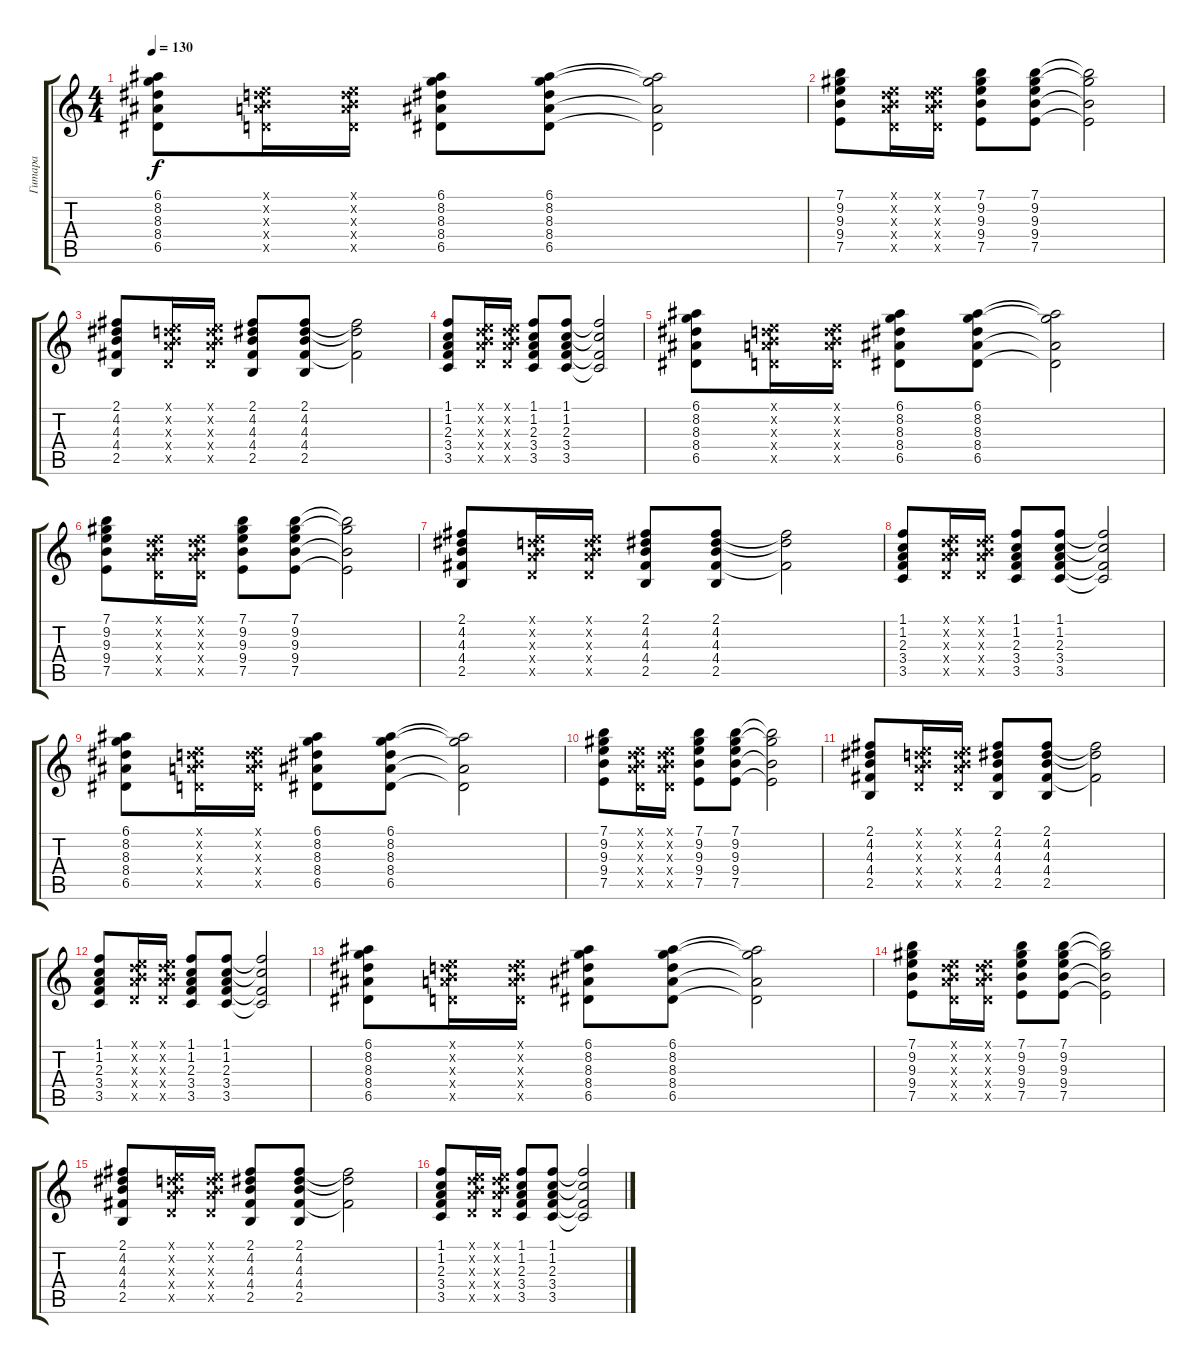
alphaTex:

\track ("Гитара" "Гитара") {instrument electricguitarclean}
\staff {score tabs}
\tuning (E4 B3 G3 D3 A2 E2) {hide}
\ts (4 4)
\tempo 130
\clef g2
\ks c
(6.1 8.2 8.3 8.4 6.5).8{dy f} (0.1{x} 0.2{x} 7.3{x} 7.4{x} 5.5{x}).16 (0.1{x} 0.2{x} 7.3{x} 7.4{x} 5.5{x}).16 (6.1 8.2 8.3 8.4 6.5).8 (6.1 8.2 8.3 8.4 6.5).8 (6.1{t} 8.2{t} 8.4{t} 6.5{t}).2 |
(7.1 9.2 9.3 9.4 7.5).8 (0.1{x} 0.2{x} 7.3{x} 7.4{x} 5.5{x}).16 (0.1{x} 0.2{x} 7.3{x} 7.4{x} 5.5{x}).16 (7.1 9.2 9.3 9.4 7.5).8 (7.1 9.2 9.3 9.4 7.5).8 (7.1{t} 9.2{t} 9.4{t} 7.5{t}).2 |
(2.1 4.2 4.3 4.4 2.5).8 (0.1{x} 0.2{x} 7.3{x} 7.4{x} 5.5{x}).16 (0.1{x} 0.2{x} 7.3{x} 7.4{x} 5.5{x}).16 (2.1 4.2 4.3 4.4 2.5).8 (2.1 4.2 4.3 4.4 2.5).8 (2.1{t} 4.2{t} 4.4{t}).2 |
(1.1 1.2 2.3 3.4 3.5).8 (0.1{x} 0.2{x} 7.3{x} 7.4{x} 5.5{x}).16 (0.1{x} 0.2{x} 7.3{x} 7.4{x} 5.5{x}).16 (1.1 1.2 2.3 3.4 3.5).8 (1.1 1.2 2.3 3.4 3.5).8 (1.1{t} 1.2{t} 3.4{t} 3.5{t}).2 |
(6.1 8.2 8.3 8.4 6.5).8 (0.1{x} 0.2{x} 7.3{x} 7.4{x} 5.5{x}).16 (0.1{x} 0.2{x} 7.3{x} 7.4{x} 5.5{x}).16 (6.1 8.2 8.3 8.4 6.5).8 (6.1 8.2 8.3 8.4 6.5).8 (6.1{t} 8.2{t} 8.4{t} 6.5{t}).2 |
(7.1 9.2 9.3 9.4 7.5).8 (0.1{x} 0.2{x} 7.3{x} 7.4{x} 5.5{x}).16 (0.1{x} 0.2{x} 7.3{x} 7.4{x} 5.5{x}).16 (7.1 9.2 9.3 9.4 7.5).8 (7.1 9.2 9.3 9.4 7.5).8 (7.1{t} 9.2{t} 9.4{t} 7.5{t}).2 |
(2.1 4.2 4.3 4.4 2.5).8 (0.1{x} 0.2{x} 7.3{x} 7.4{x} 5.5{x}).16 (0.1{x} 0.2{x} 7.3{x} 7.4{x} 5.5{x}).16 (2.1 4.2 4.3 4.4 2.5).8 (2.1 4.2 4.3 4.4 2.5).8 (2.1{t} 4.2{t} 4.4{t}).2 |
(1.1 1.2 2.3 3.4 3.5).8 (0.1{x} 0.2{x} 7.3{x} 7.4{x} 5.5{x}).16 (0.1{x} 0.2{x} 7.3{x} 7.4{x} 5.5{x}).16 (1.1 1.2 2.3 3.4 3.5).8 (1.1 1.2 2.3 3.4 3.5).8 (1.1{t} 1.2{t} 3.4{t} 3.5{t}).2 |
(6.1 8.2 8.3 8.4 6.5).8 (0.1{x} 0.2{x} 7.3{x} 7.4{x} 5.5{x}).16 (0.1{x} 0.2{x} 7.3{x} 7.4{x} 5.5{x}).16 (6.1 8.2 8.3 8.4 6.5).8 (6.1 8.2 8.3 8.4 6.5).8 (6.1{t} 8.2{t} 8.4{t} 6.5{t}).2 |
(7.1 9.2 9.3 9.4 7.5).8 (0.1{x} 0.2{x} 7.3{x} 7.4{x} 5.5{x}).16 (0.1{x} 0.2{x} 7.3{x} 7.4{x} 5.5{x}).16 (7.1 9.2 9.3 9.4 7.5).8 (7.1 9.2 9.3 9.4 7.5).8 (7.1{t} 9.2{t} 9.4{t} 7.5{t}).2 |
(2.1 4.2 4.3 4.4 2.5).8 (0.1{x} 0.2{x} 7.3{x} 7.4{x} 5.5{x}).16 (0.1{x} 0.2{x} 7.3{x} 7.4{x} 5.5{x}).16 (2.1 4.2 4.3 4.4 2.5).8 (2.1 4.2 4.3 4.4 2.5).8 (2.1{t} 4.2{t} 4.4{t}).2 |
(1.1 1.2 2.3 3.4 3.5).8 (0.1{x} 0.2{x} 7.3{x} 7.4{x} 5.5{x}).16 (0.1{x} 0.2{x} 7.3{x} 7.4{x} 5.5{x}).16 (1.1 1.2 2.3 3.4 3.5).8 (1.1 1.2 2.3 3.4 3.5).8 (1.1{t} 1.2{t} 3.4{t} 3.5{t}).2 |
(6.1 8.2 8.3 8.4 6.5).8 (0.1{x} 0.2{x} 7.3{x} 7.4{x} 5.5{x}).16 (0.1{x} 0.2{x} 7.3{x} 7.4{x} 5.5{x}).16 (6.1 8.2 8.3 8.4 6.5).8 (6.1 8.2 8.3 8.4 6.5).8 (6.1{t} 8.2{t} 8.4{t} 6.5{t}).2 |
(7.1 9.2 9.3 9.4 7.5).8 (0.1{x} 0.2{x} 7.3{x} 7.4{x} 5.5{x}).16 (0.1{x} 0.2{x} 7.3{x} 7.4{x} 5.5{x}).16 (7.1 9.2 9.3 9.4 7.5).8 (7.1 9.2 9.3 9.4 7.5).8 (7.1{t} 9.2{t} 9.4{t} 7.5{t}).2 |
(2.1 4.2 4.3 4.4 2.5).8 (0.1{x} 0.2{x} 7.3{x} 7.4{x} 5.5{x}).16 (0.1{x} 0.2{x} 7.3{x} 7.4{x} 5.5{x}).16 (2.1 4.2 4.3 4.4 2.5).8 (2.1 4.2 4.3 4.4 2.5).8 (2.1{t} 4.2{t} 4.4{t}).2 |
(1.1 1.2 2.3 3.4 3.5).8 (0.1{x} 0.2{x} 7.3{x} 7.4{x} 5.5{x}).16 (0.1{x} 0.2{x} 7.3{x} 7.4{x} 5.5{x}).16 (1.1 1.2 2.3 3.4 3.5).8 (1.1 1.2 2.3 3.4 3.5).8 (1.1{t} 1.2{t} 3.4{t} 3.5{t}).2
